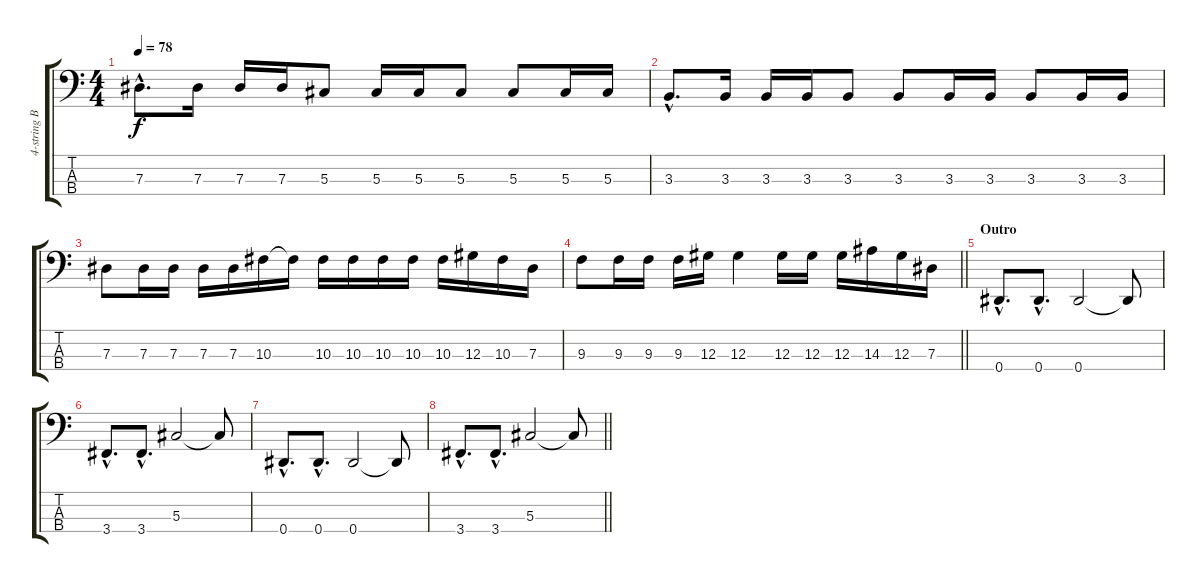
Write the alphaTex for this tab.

\track ("4-string Bass" "4-string B") {instrument electricbassfinger}
\staff {score tabs}
\tuning (Gb2 Db2 Ab1 Eb1) {hide}
\ts (4 4)
\tempo 78
\clef f4
\ks c
7.3{hac}.8{d dy f} 7.3.16 7.3.16 7.3.16 5.3.8 5.3.16 5.3.16 5.3.8 5.3.8 5.3.16 5.3.16 |
3.3{hac}.8{d} 3.3.16 3.3.16 3.3.16 3.3.8 3.3.8 3.3.16 3.3.16 3.3.8 3.3.16 3.3.16 |
7.3.8 7.3.16 7.3.16 7.3.16 7.3.16 10.3.16 10.3{t}.16 10.3.16 10.3.16 10.3.16 10.3.16 10.3.16 12.3.16 10.3.16 7.3.16 |
\barLineRight lightlight
9.3.8 9.3.16 9.3.16 9.3.16 12.3.16 12.3.4 12.3.16 12.3.16 12.3.16 14.3.16 12.3.16 7.3.16 |
\section ("" "Outro")
0.4{hac}.8{d} 0.4{hac}.8{d} 0.4.2 0.4{t}.8 |
3.4{hac}.8{d} 3.4{hac}.8{d} 5.3.2 5.3{t}.8 |
0.4{hac}.8{d} 0.4{hac}.8{d} 0.4.2 0.4{t}.8 |
\barLineRight lightlight
3.4{hac}.8{d} 3.4{hac}.8{d} 5.3.2 5.3{t}.8
